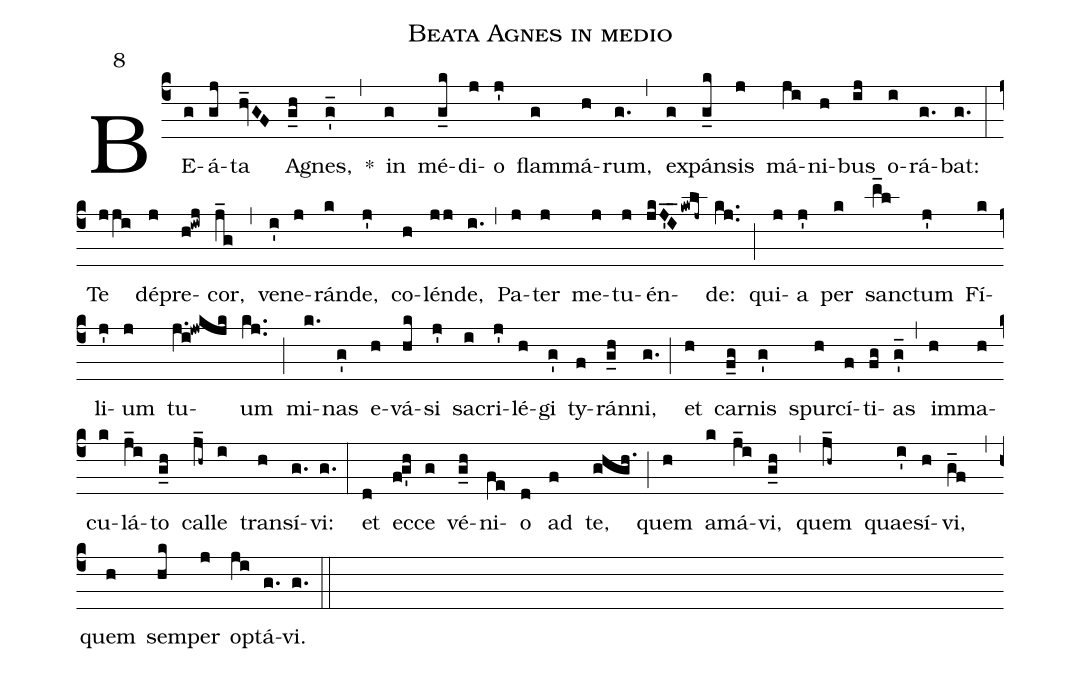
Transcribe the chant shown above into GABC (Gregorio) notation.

name:Beata Agnes in medio;
mode:8;
annotation:8;
office-part:Antiphonae;
%%
(c4) BE(g)á(gj)ta(hv_GF) A(g_h)gnes,(g'_) *(,) in(g) mé(g_k)di(j)o(j') flam(g)má(h)rum,(g.) (,) ex(g)pán(g_k)sis(j) má(ji)ni(h)bus(ij) o(i)rá(g.)bat:(g.) (:) Te(jji) dé(j)pre(h!iwj)cor,(j_g) (,) ve(i')ne(j)rán(k)de,(j') co(h)lén(jj)de,(i.) (,) Pa(j)ter(j) me(j)tu(j)én(jkJ'I__/kwlj~)de:(kj..) (;) qui(j)a(j') per(k) san(m_l)ctum(j') Fí(k)li(j')um(j) tu(j.i!jwkjk)um(kj..) (;) mi(k.)nas(g') e(h)vá(hk)si(j') sa(i)cri(j')lé(h)gi(g') ty(f)rán(g_h)ni,(g.) (;) et(h) car(f_g)nis(g') spur(h)cí(f)ti(fg)as(g'_) (,) im(h)ma(h)cu(k)lá(j_i)to(g_h) cal(j_h~)le(i) tran(h)sí(g.)vi:(g.) (:) et(d) ec(f!g'h)ce(g) vé(g_h)ni(fe)o(d) ad(f) te,(ghgh.) (;) quem(h) a(k)má(j_i)vi,(g_h) (,) quem(j_h~) quae(i')sí(h)vi,(g_f) (,) quem(h) sem(hk)per(j) op(ji)tá(g.)vi.(g.) (::)
